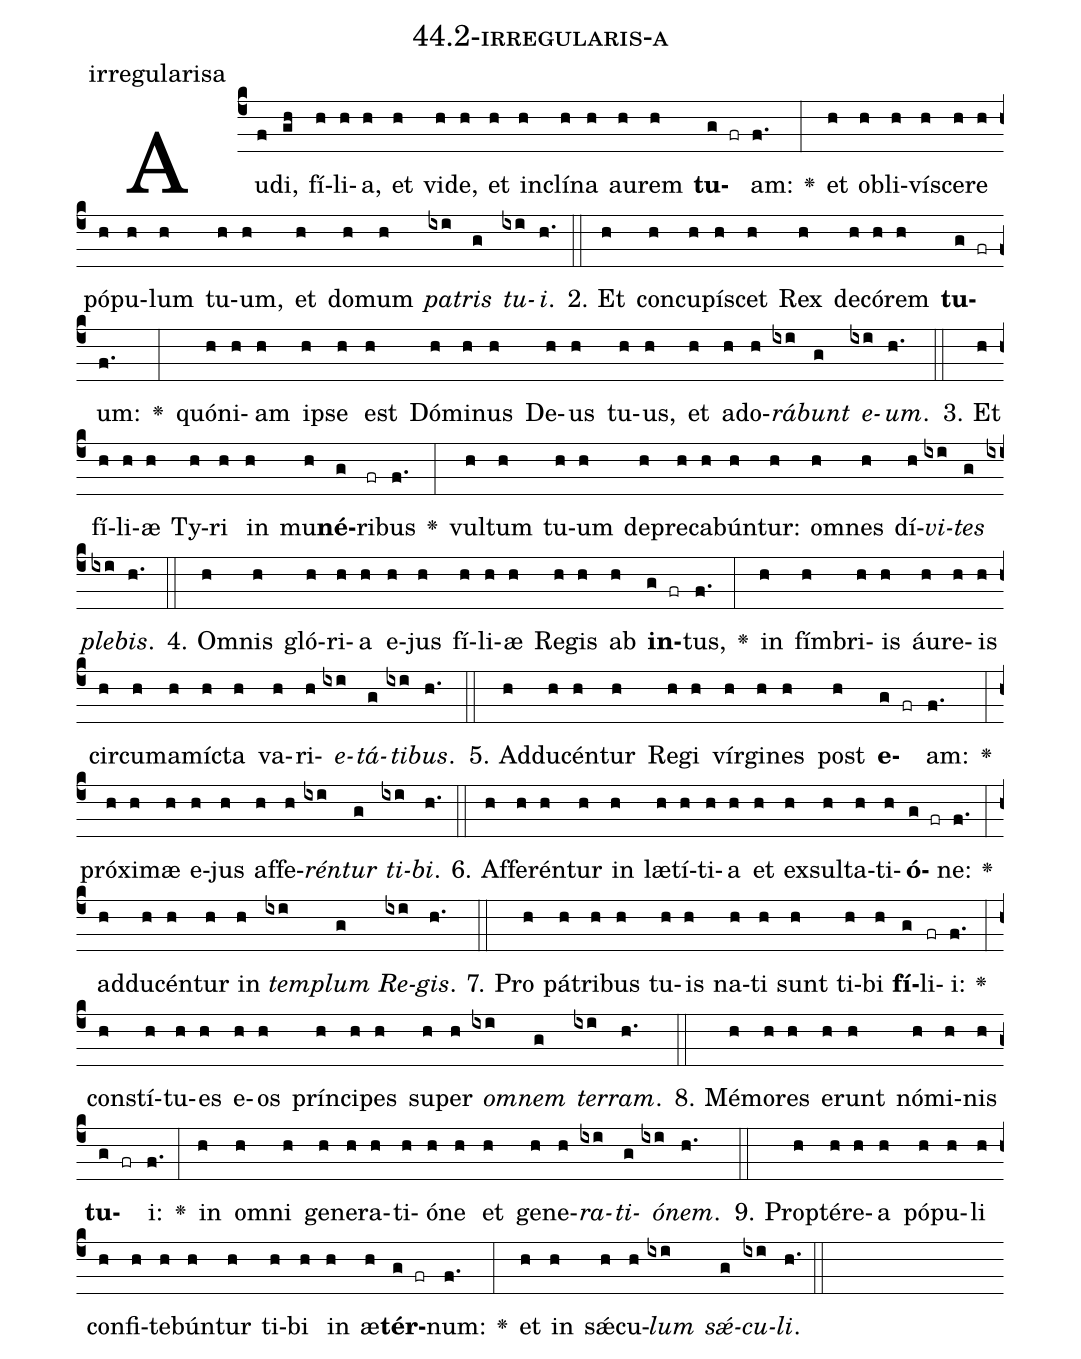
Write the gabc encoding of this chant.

name: 44.2-irregularis-a;
annotation: irregularisa;
%%
(c4)Au(f)di,(gh) fí(h)li(h)a,(h) et(h) vi(h)de,(h) et(h) in(h)clí(h)na(h) au(h)rem(h) <b>tu</b>(g fr)am:(f.) <v>\greheightstar</v>(:) et(h) ob(h)li(h)ví(h)sce(h)re(h) pó(h)pu(h)lum(h) tu(h)um,(h) et(h) do(h)mum(h) <i>pa</i>(ixi)<i>tris</i>(g) <i>tu</i>(ixi)<i>i</i>.(h.) (::)
2. Et(h) con(h)cu(h)pí(h)scet(h) Rex(h) de(h)có(h)rem(h) <b>tu</b>(g fr)um:(f.) <v>\greheightstar</v>(:) quón(h)i(h)am(h) ip(h)se(h) est(h) Dó(h)mi(h)nus(h) De(h)us(h) tu(h)us,(h) et(h) ad(h)o(h)<i>rá</i>(ixi)<i>bunt</i>(g) <i>e</i>(ixi)<i>um</i>.(h.) (::)
3. Et(h) fí(h)li(h)æ(h) Ty(h)ri(h) in(h) mu(h)<b>né</b>(g)ri(fr)bus(f.) <v>\greheightstar</v>(:) vul(h)tum(h) tu(h)um(h) de(h)pre(h)ca(h)bún(h)tur:(h) om(h)nes(h) dí(h)<i>vi</i>(ixi)<i>tes</i>(g) <i>ple</i>(ixi)<i>bis</i>.(h.) (::)
4. Om(h)nis(h) gló(h)ri(h)a(h) e(h)jus(h) fí(h)li(h)æ(h) Re(h)gis(h) ab(h) <b>in</b>(g fr)tus,(f.) <v>\greheightstar</v>(:) in(h) fím(h)bri(h)is(h) áu(h)re(h)is(h) cir(h)cum(h)a(h)míc(h)ta(h) va(h)ri(h)<i>e</i>(ixi)<i>tá</i>(g)<i>ti</i>(ixi)<i>bus</i>.(h.) (::)
5. Ad(h)du(h)cén(h)tur(h) Re(h)gi(h) vír(h)gi(h)nes(h) post(h) <b>e</b>(g fr)am:(f.) <v>\greheightstar</v>(:) pró(h)xi(h)mæ(h) e(h)jus(h) af(h)fe(h)<i>rén</i>(ixi)<i>tur</i>(g) <i>ti</i>(ixi)<i>bi</i>.(h.) (::)
6. Af(h)fe(h)rén(h)tur(h) in(h) læ(h)tí(h)ti(h)a(h) et(h) ex(h)sul(h)ta(h)ti(h)<b>ó</b>(g fr)ne:(f.) <v>\greheightstar</v>(:) ad(h)du(h)cén(h)tur(h) in(h) <i>tem</i>(ixi)<i>plum</i>(g) <i>Re</i>(ixi)<i>gis</i>.(h.) (::)
7. Pro(h) pá(h)tri(h)bus(h) tu(h)is(h) na(h)ti(h) sunt(h) ti(h)bi(h) <b>fí</b>(g)li(fr)i:(f.) <v>\greheightstar</v>(:) con(h)stí(h)tu(h)es(h) e(h)os(h) prín(h)ci(h)pes(h) su(h)per(h) <i>om</i>(ixi)<i>nem</i>(g) <i>ter</i>(ixi)<i>ram</i>.(h.) (::)
8. Mé(h)mo(h)res(h) e(h)runt(h) nó(h)mi(h)nis(h) <b>tu</b>(g fr)i:(f.) <v>\greheightstar</v>(:) in(h) om(h)ni(h) ge(h)ne(h)ra(h)ti(h)ó(h)ne(h) et(h) ge(h)ne(h)<i>ra</i>(ixi)<i>ti</i>(g)<i>ó</i>(ixi)<i>nem</i>.(h.) (::)
9. Prop(h)tér(h)e(h)a(h) pó(h)pu(h)li(h) con(h)fi(h)te(h)bún(h)tur(h) ti(h)bi(h) in(h) æ(h)<b>tér</b>(g fr)num:(f.) <v>\greheightstar</v>(:) et(h) in(h) sǽ(h)cu(h)<i>lum</i>(ixi) <i>sǽ</i>(g)<i>cu</i>(ixi)<i>li</i>.(h.) (::)
